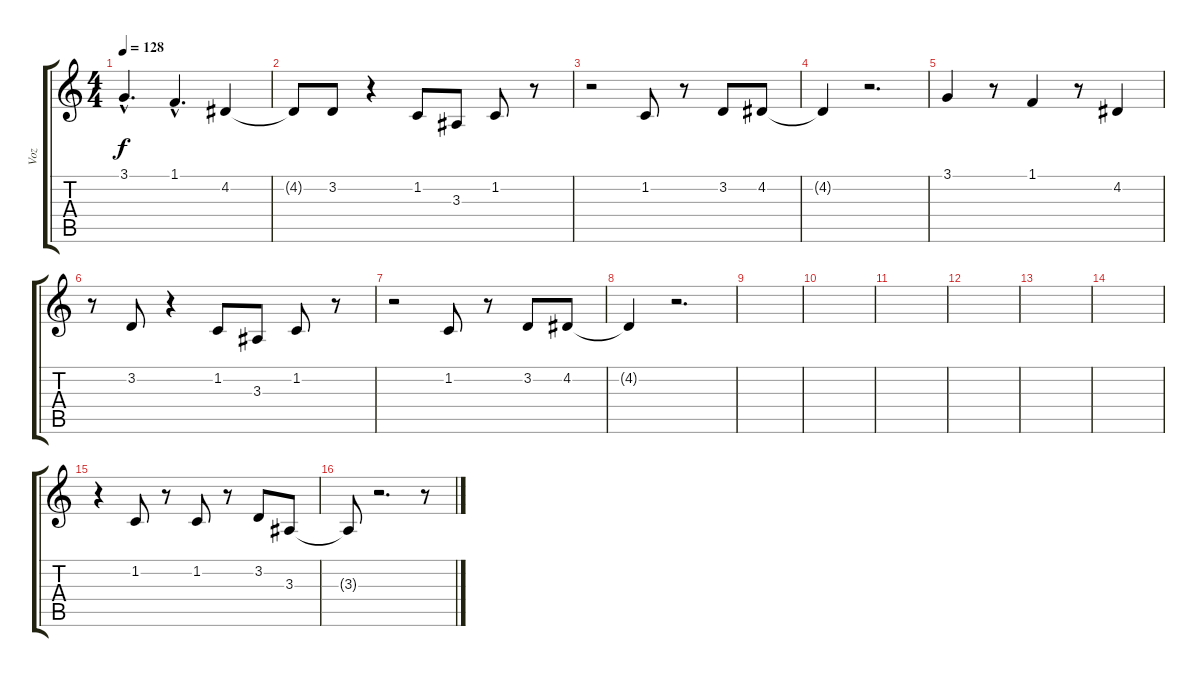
\track ("Voz" "Voz") {instrument acousticgrandpiano}
\staff {score tabs}
\tuning (E4 B3 G3 D3 A2 E2) {hide}
\ts (4 4)
\tempo 128
\clef g2
\ks c
3.1{hac t}.4{d dy f} 1.1{hac}.4{d} 4.2.4 |
4.2{t}.8 3.2.8 r.4 1.2.8 3.3.8 1.2.8 r.8 |
r.2 1.2.8 r.8 3.2.8 4.2.8 |
4.2{t}.4 r.2{d} |
3.1.4 r.8 1.1.4 r.8 4.2.4 |
r.8 3.2.8 r.4 1.2.8 3.3.8 1.2.8 r.8 |
r.2 1.2.8 r.8 3.2.8 4.2.8 |
4.2{t}.4 r.2{d} |
|
|
|
|
|
|
r.4 1.2.8 r.8 1.2.8 r.8 3.2.8 3.3.8 |
3.3{t}.8 r.2{d} r.8
